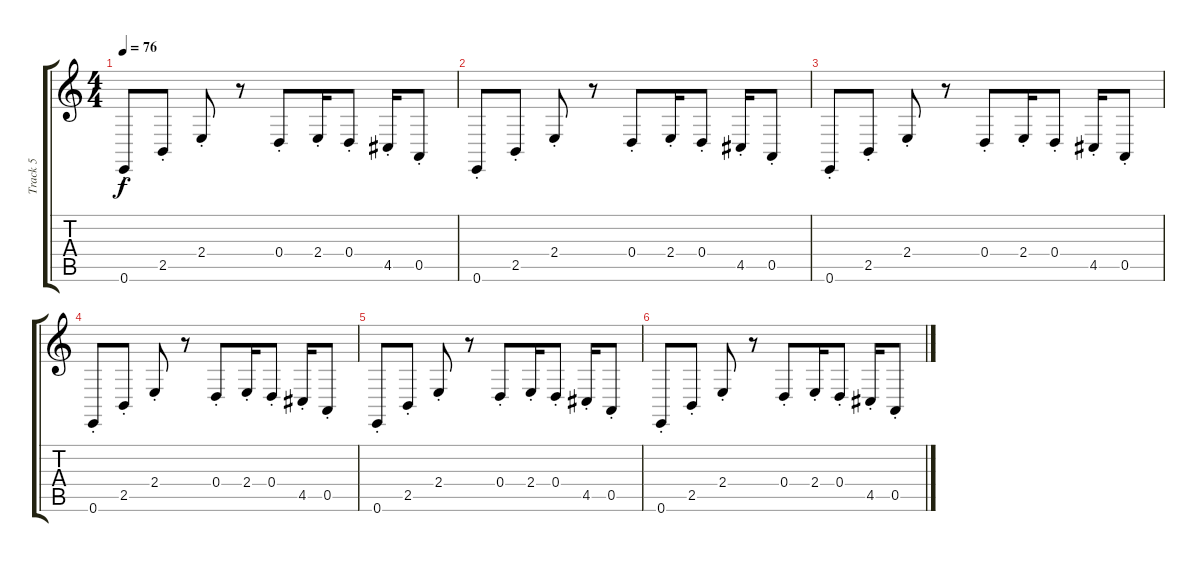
\track ("Track 5" "Track 5") {instrument lead2sawtooth}
\staff {score tabs}
\tuning (E4 B3 G3 D3 A2 E2) {hide}
\ts (4 4)
\tempo 76
\clef g2
\ks c
0.6{st}.8{dy f} 2.5{st}.8 2.4{st}.8 r.8 0.4{st}.8 2.4{st}.16 0.4{st}.8 4.5{st}.16 0.5{st}.8 |
0.6{st}.8 2.5{st}.8 2.4{st}.8 r.8 0.4{st}.8 2.4{st}.16 0.4{st}.8 4.5{st}.16 0.5{st}.8 |
0.6{st}.8 2.5{st}.8 2.4{st}.8 r.8 0.4{st}.8 2.4{st}.16 0.4{st}.8 4.5{st}.16 0.5{st}.8 |
0.6{st}.8 2.5{st}.8 2.4{st}.8 r.8 0.4{st}.8 2.4{st}.16 0.4{st}.8 4.5{st}.16 0.5{st}.8 |
0.6{st}.8 2.5{st}.8 2.4{st}.8 r.8 0.4{st}.8 2.4{st}.16 0.4{st}.8 4.5{st}.16 0.5{st}.8 |
0.6{st}.8 2.5{st}.8 2.4{st}.8 r.8 0.4{st}.8 2.4{st}.16 0.4{st}.8 4.5{st}.16 0.5{st}.8
